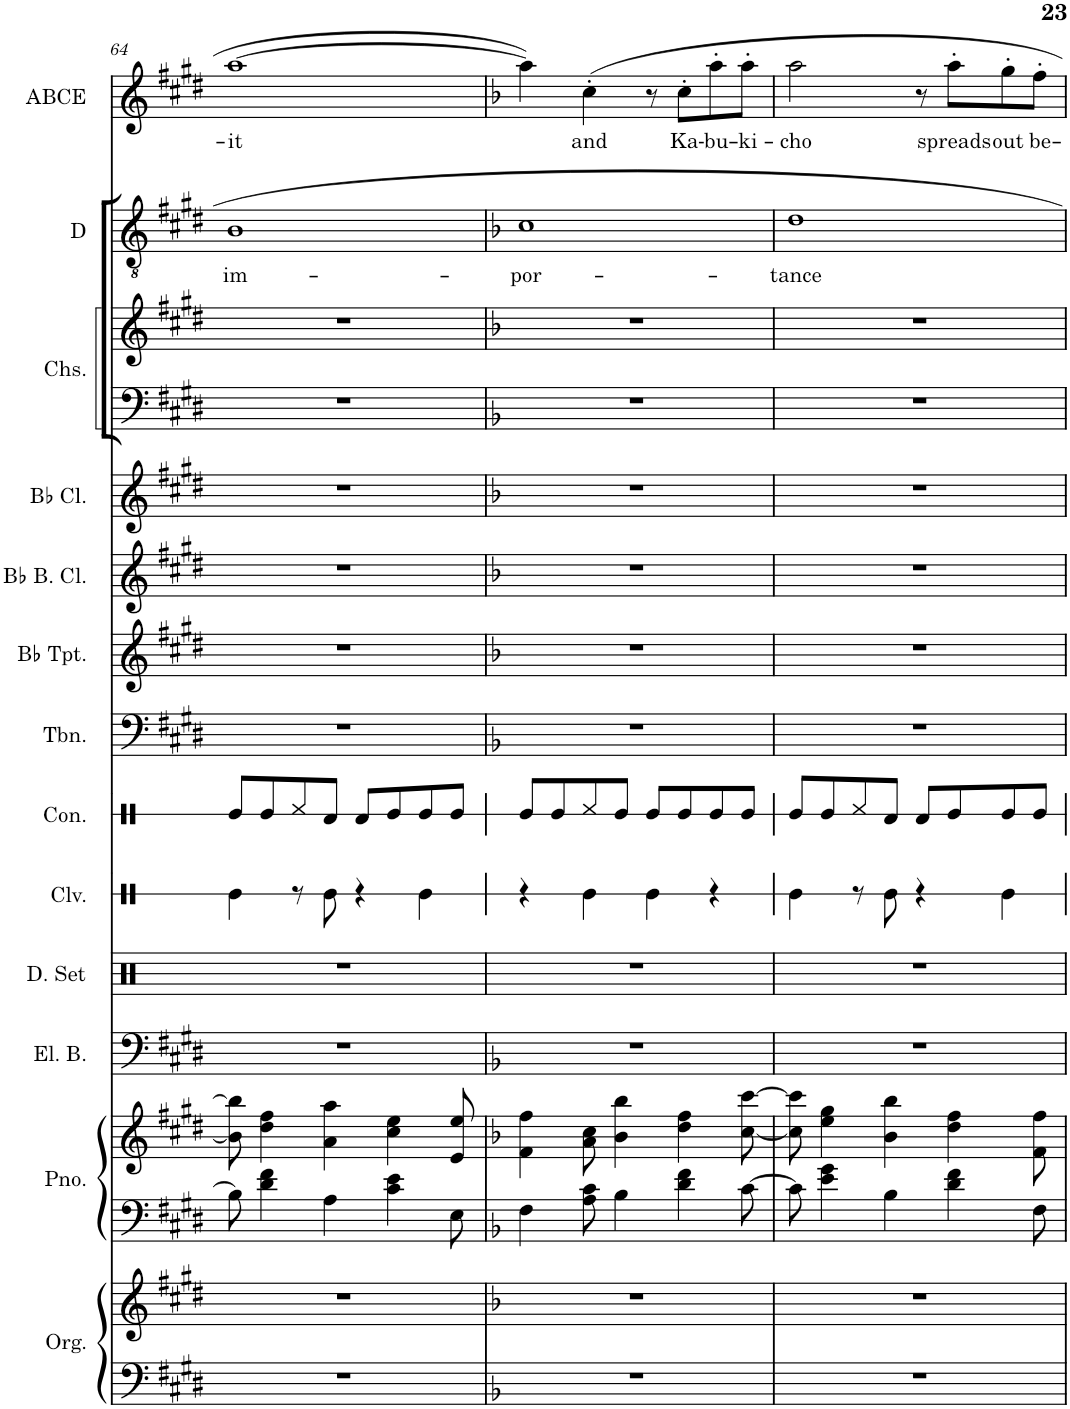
**kern	**kern	**kern	**kern	**kern	**kern	**kern	**kern	**kern	**kern	**kern	**kern	**kern	**kern	**kern	**text	**kern	**text
*part13	*part13	*part12	*part12	*part11	*part10	*part9	*part8	*part7	*part6	*part5	*part4	*part3	*part3	*part2	*part2	*part1	*part1
*staff16	*staff15	*staff14	*staff13	*staff12	*staff11	*staff10	*staff9	*staff8	*staff7	*staff6	*staff5	*staff4	*staff3	*staff2	*staff2	*staff1	*staff1
*I"Organ	*	*I"Piano	*	*I"Electric Bass	*I"Drumset	*I"Claves	*I"Congas	*I"Trombone	*I"Bb Trumpet	*I"Bb Bass Clarinet	*I"Bb Clarinet	*I"Chorus	*	*I"Dan	*	*I"Allie Belle Celle Ellie	*
*I'Org.	*	*I'Pno.	*	*I'El. B.	*I'D. Set	*I'Clv.	*I'Con.	*I'Tbn.	*I'Bb Tpt.	*I'Bb B. Cl.	*I'Bb Cl.	*I'Chs.	*	*I'D	*	*I'ABCE	*
!!LO:PB:g=z
*clefF4	*clefG2	*clefF4	*clefG2	*clefF4	*clefX	*clefX	*clefX	*clefF4	*clefG2	*clefG2	*clefG2	*clefF4	*clefG2	*clefGv2	*	*clefG2	*
*	*	*	*	*Trd7c12	*	*	*	*	*Trd1c2	*Trd7c12	*Trd1c2	*	*	*Trd8c14	*	*Trd1c2	*
*k[f#c#g#d#]	*k[f#c#g#d#]	*k[f#c#g#d#]	*k[f#c#g#d#]	*k[f#c#g#d#]	*k[]	*k[]	*k[]	*k[f#c#g#d#]	*k[f#c#g#d#]	*k[f#c#g#d#]	*k[f#c#g#d#]	*k[f#c#g#d#]	*k[f#c#g#d#]	*k[f#c#g#d#]	*	*k[f#c#g#d#]	*
*M4/4	*M4/4	*M4/4	*M4/4	*M4/4	*M4/4	*M4/4	*M4/4	*M4/4	*M4/4	*M4/4	*M4/4	*M4/4	*M4/4	*M4/4	*	*M4/4	*
=64	=64	=64	=64	=64	=64	=64	=64	=64	=64	=64	=64	=64	=64	=64	=64	=64	=64
!	!	!	!	!	!	!	!	!	!	!	!	!	!	!	!LO:LY:b	!	!LO:LY:b
1r	1r	8B\]	8b\] 8bb\]	1r	1r	4Re\	8Re/L	1r	1r	1r	1r	1r	1r	1B	im-	[1aa	-it
.	.	4d#\ 4f#\	4dd#\ 4ff#\	.	.	.	8Re/	.	.	.	.	.	.	.	.	.	.
.	.	.	.	.	.	8r	8Rf/	.	.	.	.	.	.	.	.	.	.
.	.	4A\	4a\ 4aa\	.	.	8Re\	8Rd/J	.	.	.	.	.	.	.	.	.	.
.	.	.	.	.	.	4r	8Rd/L	.	.	.	.	.	.	.	.	.	.
.	.	4c#\ 4e\	4cc#\ 4ee\	.	.	.	8Re/	.	.	.	.	.	.	.	.	.	.
.	.	.	.	.	.	4Re\	8Re/	.	.	.	.	.	.	.	.	.	.
.	.	8E\	8e/ 8ee/	.	.	.	8Re/J	.	.	.	.	.	.	.	.	.	.
=65	=65	=65	=65	=65	=65	=65	=65	=65	=65	=65	=65	=65	=65	=65	=65	=65	=65
*k[b-]	*k[b-]	*k[b-]	*k[b-]	*k[b-]	*	*	*	*k[b-]	*k[b-]	*k[b-]	*k[b-]	*k[b-]	*k[b-]	*k[b-]	*	*k[b-]	*
!	!	!	!	!	!	!	!	!	!	!	!	!	!	!	!LO:LY:b	!	!
1r	1r	4F\	4f\ 4ff\	1r	1r	4r	8Re/L	1r	1r	1r	1r	1r	1r	1c	-por-	4aa\]	.
.	.	.	.	.	.	.	8Re/	.	.	.	.	.	.	.	.	.	.
!	!	!	!	!	!	!	!	!	!	!	!	!	!	!	!	!	!LO:LY:b
.	.	8A\ 8c\	8a\ 8cc\	.	.	4Re\	8Rf/	.	.	.	.	.	.	.	.	4cc'\	and
.	.	4B-\	4b-\ 4bb-\	.	.	.	8Re/J	.	.	.	.	.	.	.	.	.	.
.	.	.	.	.	.	4Re\	8Re/L	.	.	.	.	.	.	.	.	8r	.
!	!	!	!	!	!	!	!	!	!	!	!	!	!	!	!	!	!LO:LY:b
.	.	4d\ 4f\	4dd\ 4ff\	.	.	.	8Re/	.	.	.	.	.	.	.	.	8cc'\L	-Ka-
!	!	!	!	!	!	!	!	!	!	!	!	!	!	!	!	!	!LO:LY:b
.	.	.	.	.	.	4r	8Re/	.	.	.	.	.	.	.	.	8aa'\	-bu-
!	!	!	!	!	!	!	!	!	!	!	!	!	!	!	!	!	!LO:LY:b
.	.	[8c\	[8cc\ [8ccc\	.	.	.	8Re/J	.	.	.	.	.	.	.	.	8aa'\J	-ki-
=66	=66	=66	=66	=66	=66	=66	=66	=66	=66	=66	=66	=66	=66	=66	=66	=66	=66
!	!	!	!	!	!	!	!	!	!	!	!	!	!	!	!LO:LY:b	!	!LO:LY:b
1r	1r	8c\]	8cc\] 8ccc\]	1r	1r	4Re\	8Re/L	1r	1r	1r	1r	1r	1r	1d	-tance	2aa\	-cho
.	.	4e\ 4g\	4ee\ 4gg\	.	.	.	8Re/	.	.	.	.	.	.	.	.	.	.
.	.	.	.	.	.	8r	8Rf/	.	.	.	.	.	.	.	.	.	.
.	.	4B-\	4b-\ 4bb-\	.	.	8Re\	8Rd/J	.	.	.	.	.	.	.	.	.	.
.	.	.	.	.	.	4r	8Rd/L	.	.	.	.	.	.	.	.	8r	.
!	!	!	!	!	!	!	!	!	!	!	!	!	!	!	!	!	!LO:LY:b
.	.	4d\ 4f\	4dd\ 4ff\	.	.	.	8Re/	.	.	.	.	.	.	.	.	8aa'\L	spreads
!	!	!	!	!	!	!	!	!	!	!	!	!	!	!	!	!	!LO:LY:b
.	.	.	.	.	.	4Re\	8Re/	.	.	.	.	.	.	.	.	8gg'\	out
!	!	!	!	!	!	!	!	!	!	!	!	!	!	!	!	!	!LO:LY:b
.	.	8F\	8f\ 8ff\	.	.	.	8Re/J	.	.	.	.	.	.	.	.	8ff'\J	be-
=	=	=	=	=	=	=	=	=	=	=	=	=	=	=	=	=	=
*-	*-	*-	*-	*-	*-	*-	*-	*-	*-	*-	*-	*-	*-	*-	*-	*-	*-
